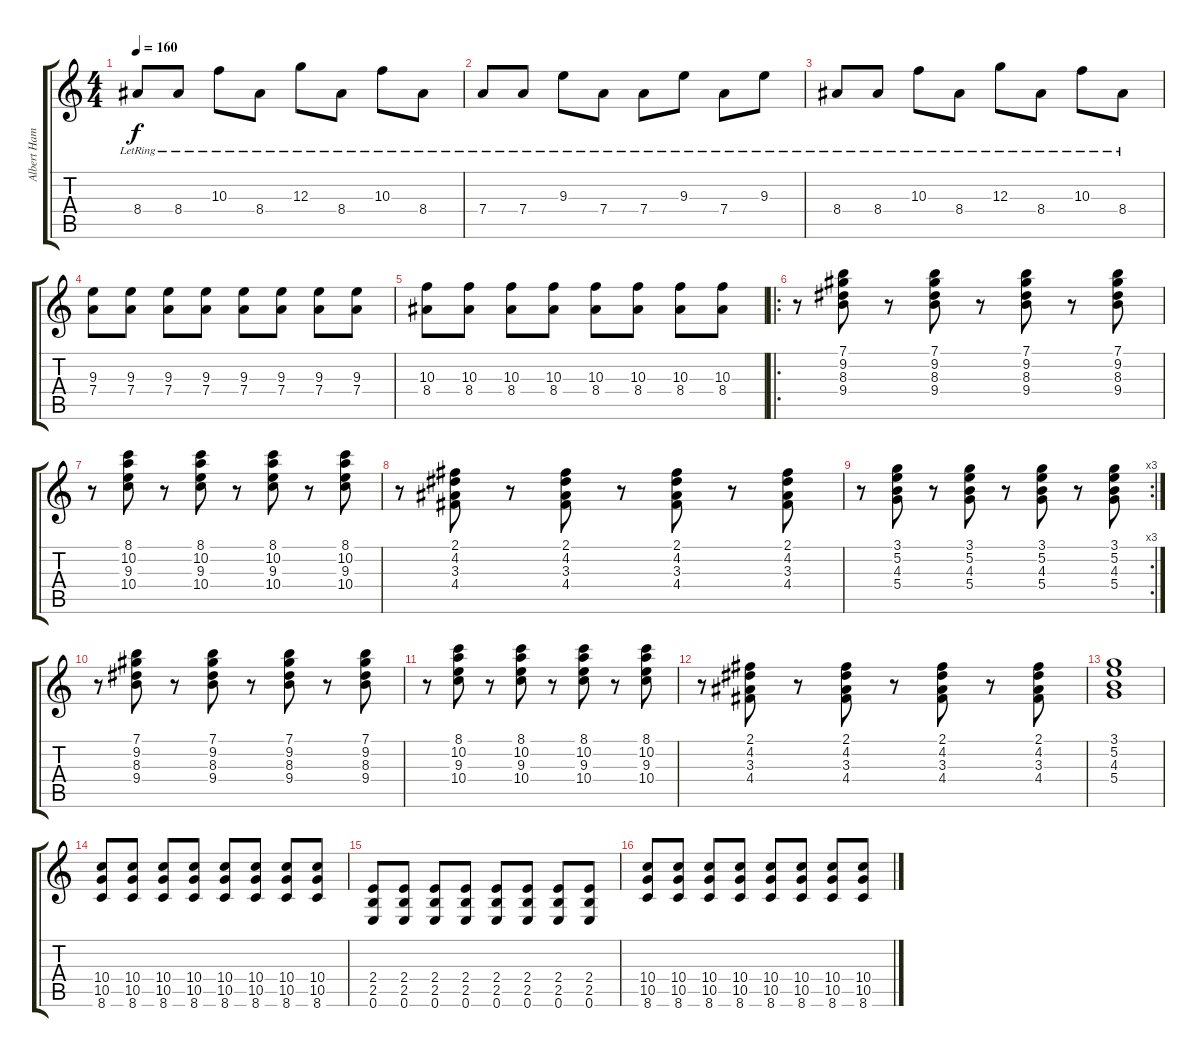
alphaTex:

\track ("Albert Hammond Jr." "Albert Ham") {instrument distortionguitar}
\staff {score tabs}
\tuning (E4 B3 G3 D3 A2 E2) {hide}
\ts (4 4)
\tempo 160
\clef g2
\ks c
8.4{lr}.8{dy f} 8.4{lr}.8 10.3{lr}.8 8.4{lr}.8 12.3{lr}.8 8.4{lr}.8 10.3{lr}.8 8.4{lr}.8 |
7.4{lr}.8 7.4{lr}.8 9.3{lr}.8 7.4{lr}.8 7.4{lr}.8 9.3{lr}.8 7.4{lr}.8 9.3{lr}.8 |
8.4{lr}.8 8.4{lr}.8 10.3{lr}.8 8.4{lr}.8 12.3{lr}.8 8.4{lr}.8 10.3{lr}.8 8.4{lr}.8 |
(9.3 7.4).8 (9.3 7.4).8 (9.3 7.4).8 (9.3 7.4).8 (9.3 7.4).8 (9.3 7.4).8 (9.3 7.4).8 (9.3 7.4).8 |
(10.3 8.4).8 (10.3 8.4).8 (10.3 8.4).8 (10.3 8.4).8 (10.3 8.4).8 (10.3 8.4).8 (10.3 8.4).8 (10.3 8.4).8 |
\ro
r.8 (7.1 9.2 8.3 9.4).8 r.8 (7.1 9.2 8.3 9.4).8 r.8 (7.1 9.2 8.3 9.4).8 r.8 (7.1 9.2 8.3 9.4).8 |
r.8 (8.1 10.2 9.3 10.4).8 r.8 (8.1 10.2 9.3 10.4).8 r.8 (8.1 10.2 9.3 10.4).8 r.8 (8.1 10.2 9.3 10.4).8 |
r.8 (2.1 4.2 3.3 4.4).8 r.8 (2.1 4.2 3.3 4.4).8 r.8 (2.1 4.2 3.3 4.4).8 r.8 (2.1 4.2 3.3 4.4).8 |
\rc 3
r.8 (3.1 5.2 4.3 5.4).8 r.8 (3.1 5.2 4.3 5.4).8 r.8 (3.1 5.2 4.3 5.4).8 r.8 (3.1 5.2 4.3 5.4).8 |
r.8 (7.1 9.2 8.3 9.4).8 r.8 (7.1 9.2 8.3 9.4).8 r.8 (7.1 9.2 8.3 9.4).8 r.8 (7.1 9.2 8.3 9.4).8 |
r.8 (8.1 10.2 9.3 10.4).8 r.8 (8.1 10.2 9.3 10.4).8 r.8 (8.1 10.2 9.3 10.4).8 r.8 (8.1 10.2 9.3 10.4).8 |
r.8 (2.1 4.2 3.3 4.4).8 r.8 (2.1 4.2 3.3 4.4).8 r.8 (2.1 4.2 3.3 4.4).8 r.8 (2.1 4.2 3.3 4.4).8 |
(3.1 5.2 4.3 5.4).1 |
(10.4 10.5 8.6).8 (10.4 10.5 8.6).8 (10.4 10.5 8.6).8 (10.4 10.5 8.6).8 (10.4 10.5 8.6).8 (10.4 10.5 8.6).8 (10.4 10.5 8.6).8 (10.4 10.5 8.6).8 |
(2.4 2.5 0.6).8 (2.4 2.5 0.6).8 (2.4 2.5 0.6).8 (2.4 2.5 0.6).8 (2.4 2.5 0.6).8 (2.4 2.5 0.6).8 (2.4 2.5 0.6).8 (2.4 2.5 0.6).8 |
(10.4 10.5 8.6).8 (10.4 10.5 8.6).8 (10.4 10.5 8.6).8 (10.4 10.5 8.6).8 (10.4 10.5 8.6).8 (10.4 10.5 8.6).8 (10.4 10.5 8.6).8 (10.4 10.5 8.6).8
